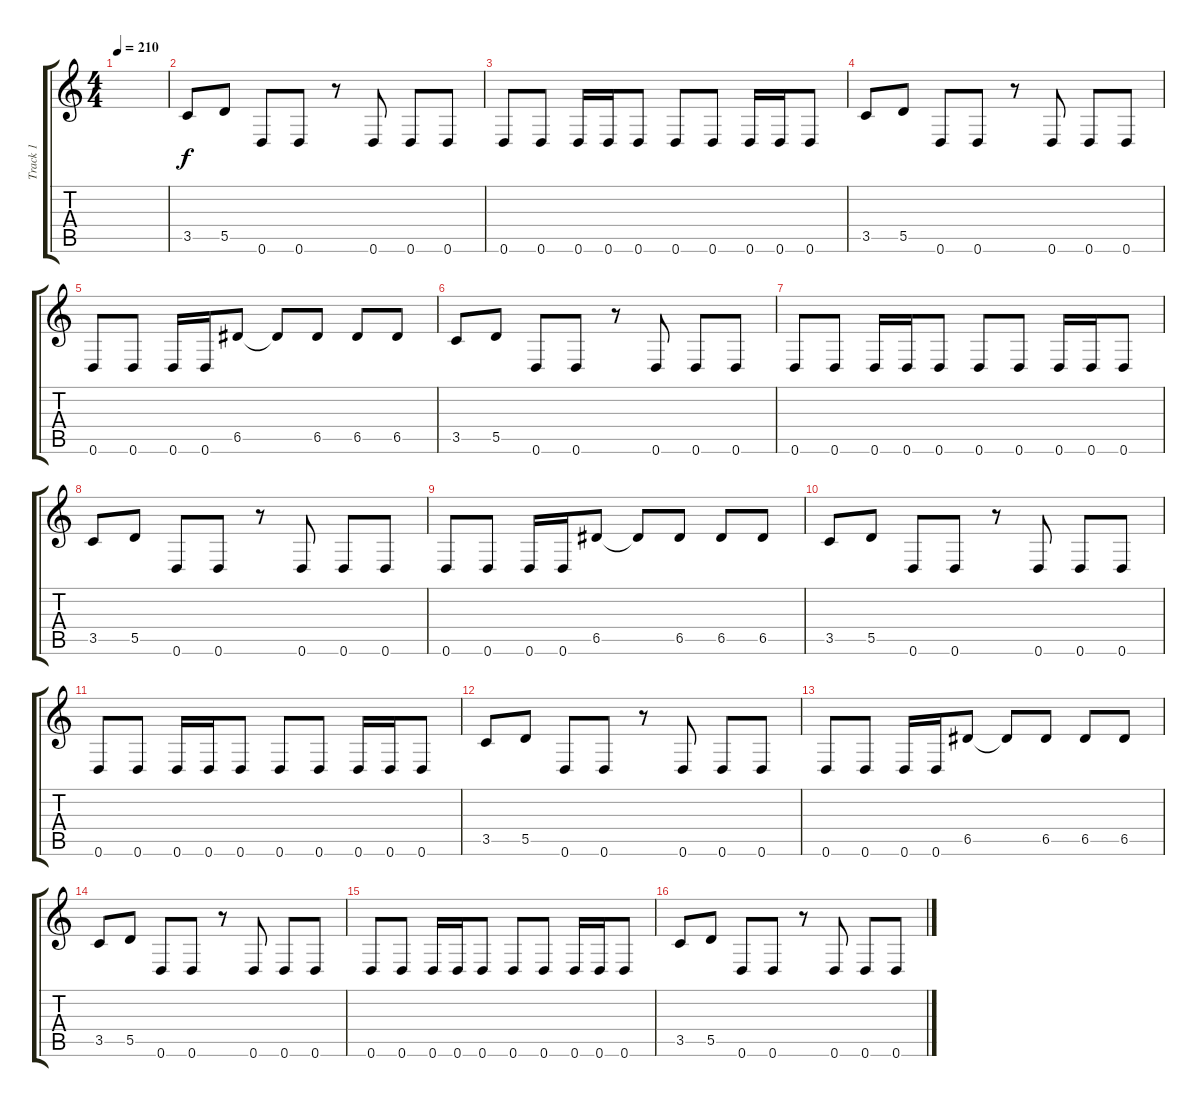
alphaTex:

\track ("Track 1" "Track 1") {instrument overdrivenguitar}
\staff {score tabs}
\tuning (E4 B3 G3 D3 A2 D2) {hide}
\ts (4 4)
\tempo 210
\clef g2
\ks c
|
3.5.8 5.5.8 0.6.8 0.6.8 r.8 0.6.8 0.6.8 0.6.8 |
0.6.8 0.6.8 0.6.16 0.6.16 0.6.8 0.6.8 0.6.8 0.6.16 0.6.16 0.6.8 |
3.5.8 5.5.8 0.6.8 0.6.8 r.8 0.6.8 0.6.8 0.6.8 |
0.6.8 0.6.8 0.6.16 0.6.16 6.5.8 6.5{t}.8 6.5.8 6.5.8 6.5.8 |
3.5.8 5.5.8 0.6.8 0.6.8 r.8 0.6.8 0.6.8 0.6.8 |
0.6.8 0.6.8 0.6.16 0.6.16 0.6.8 0.6.8 0.6.8 0.6.16 0.6.16 0.6.8 |
3.5.8 5.5.8 0.6.8 0.6.8 r.8 0.6.8 0.6.8 0.6.8 |
0.6.8 0.6.8 0.6.16 0.6.16 6.5.8 6.5{t}.8 6.5.8 6.5.8 6.5.8 |
3.5.8 5.5.8 0.6.8 0.6.8 r.8 0.6.8 0.6.8 0.6.8 |
0.6.8 0.6.8 0.6.16 0.6.16 0.6.8 0.6.8 0.6.8 0.6.16 0.6.16 0.6.8 |
3.5.8 5.5.8 0.6.8 0.6.8 r.8 0.6.8 0.6.8 0.6.8 |
0.6.8 0.6.8 0.6.16 0.6.16 6.5.8 6.5{t}.8 6.5.8 6.5.8 6.5.8 |
3.5.8 5.5.8 0.6.8 0.6.8 r.8 0.6.8 0.6.8 0.6.8 |
0.6.8 0.6.8 0.6.16 0.6.16 0.6.8 0.6.8 0.6.8 0.6.16 0.6.16 0.6.8 |
3.5.8 5.5.8 0.6.8 0.6.8 r.8 0.6.8 0.6.8 0.6.8
